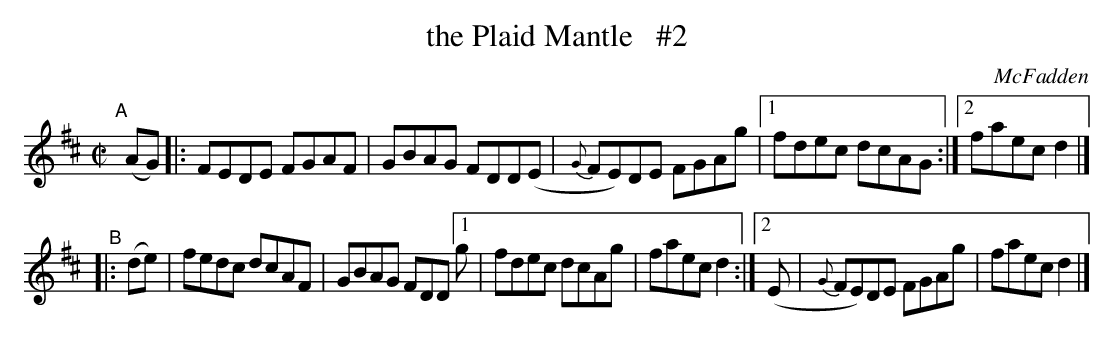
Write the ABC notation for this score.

X:1
T: the Plaid Mantle   #2
O: McFadden
M: C|
L: 1/8
K: D
"^A"[|] (AG) \
|: FEDE FGAF | GBAG FDD(E | {G}FE)DE FGAg |1 fdec dcAG :|2 faec d2 |]
"^B"|: (de) \
| fedc dcAF | GBAG FDD [1  g | fdec dcAg | faec d2 :|[2 (E | {G}FE)DE FGAg | faec d2 |]
